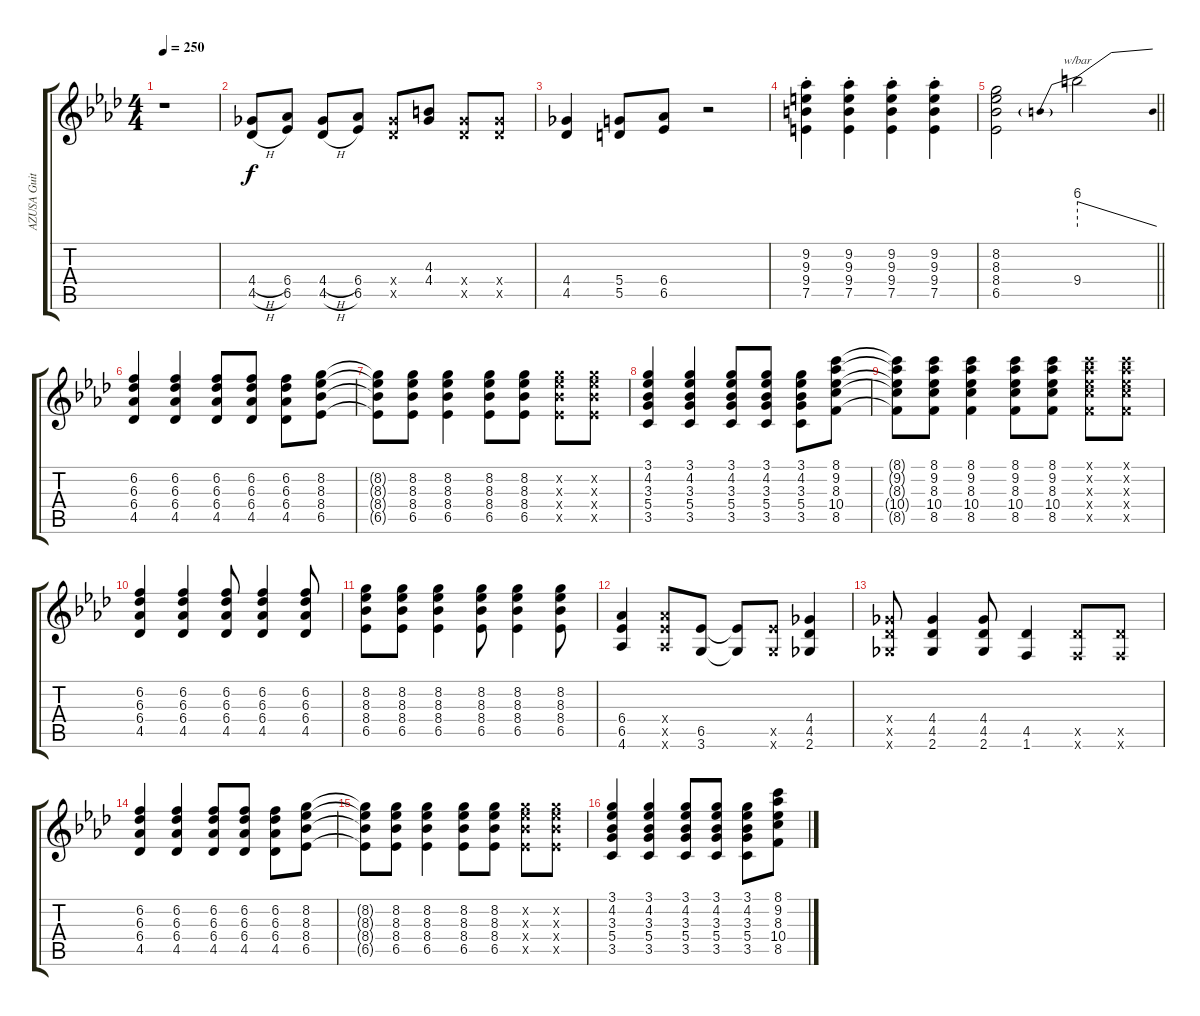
\track ("AZUSA Guitar" "AZUSA Guit") {instrument distortionguitar}
\staff {score tabs}
\tuning (E4 B3 G3 D3 A2 E2) {hide}
\ts (4 4)
\tempo 250
\clef g2
\ks ab
r.1{dy f} |
(4.4{h} 4.5{h}).8 (6.4 6.5).8 (4.4{h} 4.5{h}).8 (6.4 6.5).8 (4.4{x} 4.5{x}).8 (4.3 4.4).8 (4.4{x} 4.5{x}).8 (4.4{x} 4.5{x}).8 |
(4.4 4.5).4 (5.4 5.5).8 (6.4 6.5).8 r.2 |
(9.2{st} 9.3{st} 9.4{st} 7.5{st}).4 (9.2{st} 9.3{st} 9.4{st} 7.5{st}).4 (9.2{st} 9.3{st} 9.4{st} 7.5{st}).4 (9.2{st} 9.3{st} 9.4{st} 7.5{st}).4 |
\barLineRight lightlight
(8.2 8.3 8.4 6.5).2 9.4.2{tbe (predivedive default 0 24 60 0)} |
(6.2 6.3 6.4 4.5).4 (6.2 6.3 6.4 4.5).4 (6.2 6.3 6.4 4.5).8 (6.2 6.3 6.4 4.5).8 (6.2 6.3 6.4 4.5).8 (8.2 8.3 8.4 6.5).8 |
(8.2{t} 8.3{t} 8.4{t} 6.5{t}).8 (8.2 8.3 8.4 6.5).8 (8.2 8.3 8.4 6.5).4 (8.2 8.3 8.4 6.5).8 (8.2 8.3 8.4 6.5).8 (8.2{x} 8.3{x} 8.4{x} 6.5{x}).8 (8.2{x} 8.3{x} 8.4{x} 6.5{x}).8 |
(3.1 4.2 3.3 5.4 3.5).4 (3.1 4.2 3.3 5.4 3.5).4 (3.1 4.2 3.3 5.4 3.5).8 (3.1 4.2 3.3 5.4 3.5).8 (3.1 4.2 3.3 5.4 3.5).8 (8.1 9.2 8.3 10.4 8.5).8 |
(8.1{t} 9.2{t} 8.3{t} 10.4{t} 8.5{t}).8 (8.1 9.2 8.3 10.4 8.5).8 (8.1 9.2 8.3 10.4 8.5).4 (8.1 9.2 8.3 10.4 8.5).8 (8.1 9.2 8.3 10.4 8.5).8 (8.1{x} 9.2{x} 8.3{x} 10.4{x} 8.5{x}).8 (8.1{x} 9.2{x} 8.3{x} 10.4{x} 8.5{x}).8 |
(6.2 6.3 6.4 4.5).4 (6.2 6.3 6.4 4.5).4 (6.2 6.3 6.4 4.5).8 (6.2 6.3 6.4 4.5).4 (6.2 6.3 6.4 4.5).8 |
(8.2 8.3 8.4 6.5).8 (8.2 8.3 8.4 6.5).8 (8.2 8.3 8.4 6.5).4 (8.2 8.3 8.4 6.5).8 (8.2 8.3 8.4 6.5).4 (8.2 8.3 8.4 6.5).8 |
(6.4 6.5 4.6).4 (6.4{x} 6.5{x} 4.6{x}).8 (6.5 3.6).8 (6.5{t} 3.6{t}).8 (6.5{x} 3.6{x}).8 (4.4 4.5 2.6).4 |
(4.4{x} 4.5{x} 2.6{x}).8 (4.4 4.5 2.6).4 (4.4 4.5 2.6).8 (4.5 1.6).4 (4.5{x} 1.6{x}).8 (4.5{x} 1.6{x}).8 |
(6.2 6.3 6.4 4.5).4 (6.2 6.3 6.4 4.5).4 (6.2 6.3 6.4 4.5).8 (6.2 6.3 6.4 4.5).8 (6.2 6.3 6.4 4.5).8 (8.2 8.3 8.4 6.5).8 |
(8.2{t} 8.3{t} 8.4{t} 6.5{t}).8 (8.2 8.3 8.4 6.5).8 (8.2 8.3 8.4 6.5).4 (8.2 8.3 8.4 6.5).8 (8.2 8.3 8.4 6.5).8 (8.2{x} 8.3{x} 8.4{x} 6.5{x}).8 (8.2{x} 8.3{x} 8.4{x} 6.5{x}).8 |
(3.1 4.2 3.3 5.4 3.5).4 (3.1 4.2 3.3 5.4 3.5).4 (3.1 4.2 3.3 5.4 3.5).8 (3.1 4.2 3.3 5.4 3.5).8 (3.1 4.2 3.3 5.4 3.5).8 (8.1 9.2 8.3 10.4 8.5).8
